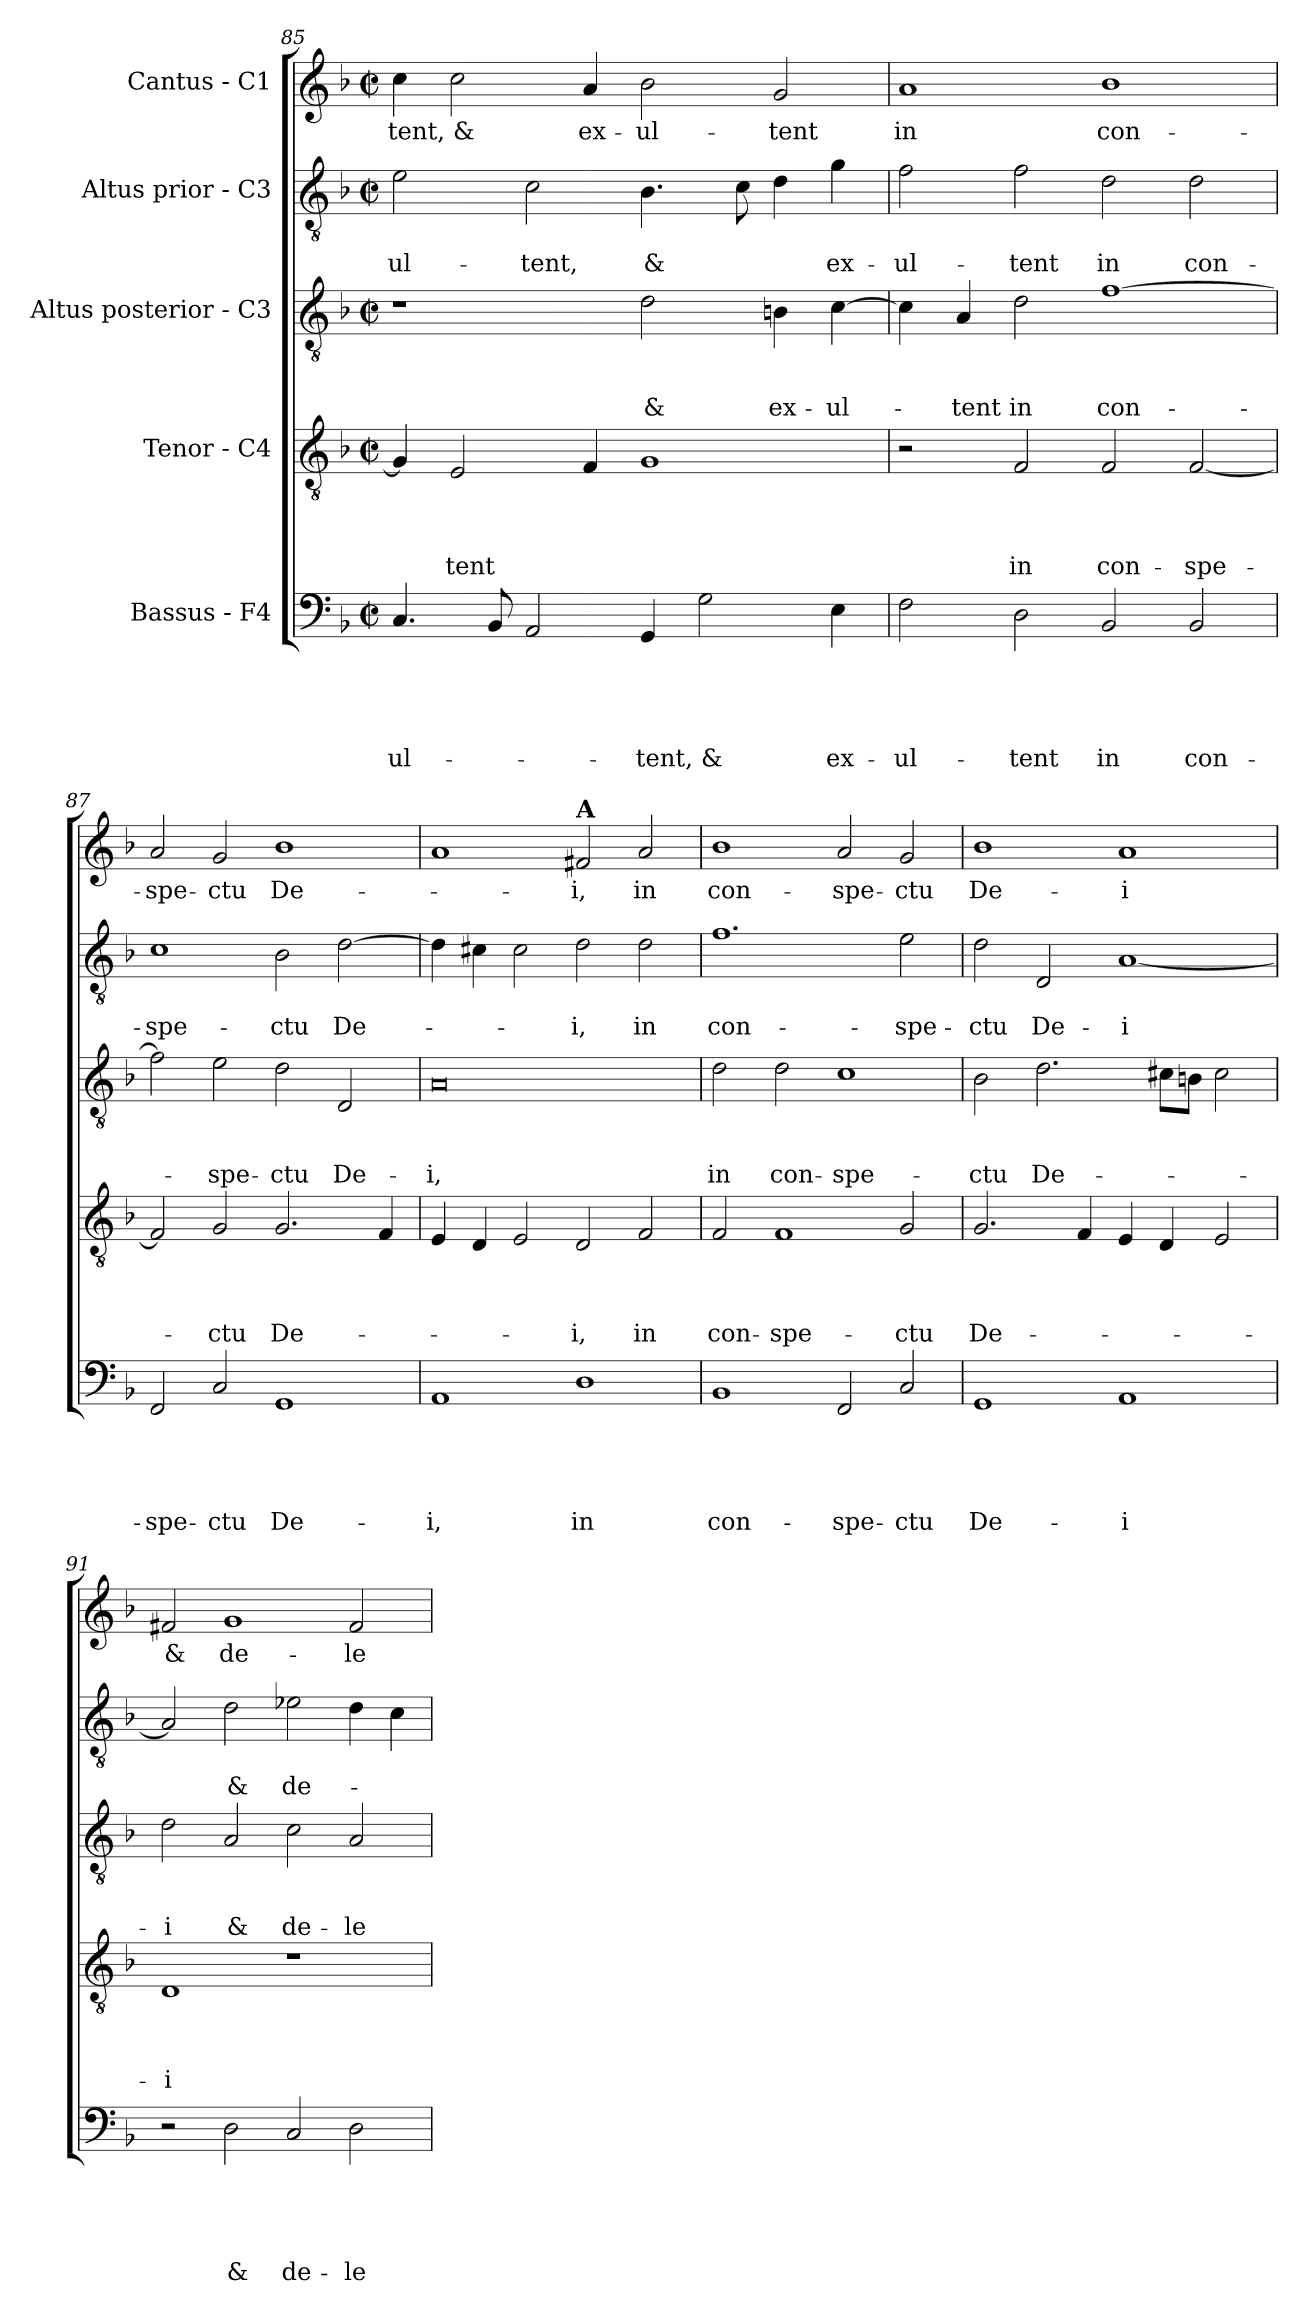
**kern	**text	**text	**text	**text	**text	**kern	**text	**text	**text	**text	**kern	**text	**text	**text	**kern	**text	**text	**kern	**text
*part5	*part5	*part5	*part5	*part5	*part5	*part4	*part4	*part4	*part4	*part4	*part3	*part3	*part3	*part3	*part2	*part2	*part2	*part1	*part1
*staff5	*staff5	*staff5	*staff5	*staff5	*staff5	*staff4	*staff4	*staff4	*staff4	*staff4	*staff3	*staff3	*staff3	*staff3	*staff2	*staff2	*staff2	*staff1	*staff1
*I"Bassus - F4	*	*	*	*	*	*I"Tenor - C4	*	*	*	*	*I"Altus posterior - C3	*	*	*	*I"Altus prior - C3	*	*	*I"Cantus - C1	*
*clefF4	*	*	*	*	*	*clefGv2	*	*	*	*	*clefGv2	*	*	*	*clefGv2	*	*	*clefG2	*
*k[b-]	*	*	*	*	*	*k[b-]	*	*	*	*	*k[b-]	*	*	*	*k[b-]	*	*	*k[b-]	*
*F:	*	*	*	*	*	*F:	*	*	*	*	*F:	*	*	*	*F:	*	*	*F:	*
*M2/2	*	*	*	*	*	*M2/2	*	*	*	*	*M2/2	*	*	*	*M2/2	*	*	*M2/2	*
*met(c|)	*	*	*	*	*	*met(c|)	*	*	*	*	*met(c|)	*	*	*	*met(c|)	*	*	*met(c|)	*
=85	=85	=85	=85	=85	=85	=85	=85	=85	=85	=85	=85	=85	=85	=85	=85	=85	=85	=85	=85
4.C/	.	.	.	.	-ul-	4G/]	.	.	.	.	1r	.	.	.	2e\	.	-ul-	4cc\	-tent,
.	.	.	.	.	.	2E/	.	.	.	-tent	.	.	.	.	.	.	.	2cc\	&
8BB-/	.	.	.	.	.	.	.	.	.	.	.	.	.	.	.	.	.	.	.
2AA/	.	.	.	.	.	.	.	.	.	.	.	.	.	.	2c\	.	-tent,	.	.
.	.	.	.	.	.	4F/	.	.	.	.	.	.	.	.	.	.	.	4a/	ex-
4GG/	.	.	.	.	-tent,	1G	.	.	.	.	2d\	.	.	&	4.B-\	.	&	2b-\	-ul-
2G\	.	.	.	.	&	.	.	.	.	.	.	.	.	.	.	.	.	.	.
.	.	.	.	.	.	.	.	.	.	.	.	.	.	.	8c\	.	.	.	.
.	.	.	.	.	.	.	.	.	.	.	4Bn\	.	.	ex-	4d\	.	.	2g/	-tent
4E\	.	.	.	.	ex-	.	.	.	.	.	[4c\	.	.	-ul-	4g\	.	ex-	.	.
!!LO:LB:g=z
=86	=86	=86	=86	=86	=86	=86	=86	=86	=86	=86	=86	=86	=86	=86	=86	=86	=86	=86	=86
2F\	.	.	.	.	-ul-	2r	.	.	.	.	4c\]	.	.	.	2f\	.	-ul-	1a	in
.	.	.	.	.	.	.	.	.	.	.	4A/	.	.	-tent	.	.	.	.	.
2D\	.	.	.	.	-tent	2F/	.	.	.	in	2d\	.	.	in	2f\	.	-tent	.	.
2BB-/	.	.	.	.	in	2F/	.	.	.	con-	[1f	.	.	con-	2d\	.	in	1b-	con-
2BB-/	.	.	.	.	con-	[2F/	.	.	.	-spe-	.	.	.	.	2d\	.	con-	.	.
=87	=87	=87	=87	=87	=87	=87	=87	=87	=87	=87	=87	=87	=87	=87	=87	=87	=87	=87	=87
2FF/	.	.	.	.	-spe-	2F/]	.	.	.	.	2f\]	.	.	.	1c	.	-spe-	2a/	-spe-
2C/	.	.	.	.	-ctu	2G/	.	.	.	-ctu	2e\	.	.	-spe-	.	.	.	2g/	-ctu
1GG	.	.	.	.	De-	2.G/	.	.	.	De-	2d\	.	.	-ctu	2B-\	.	-ctu	1b-	De-
.	.	.	.	.	.	.	.	.	.	.	2D/	.	.	De-	[2d\	.	De-	.	.
.	.	.	.	.	.	4F/	.	.	.	.	.	.	.	.	.	.	.	.	.
=88	=88	=88	=88	=88	=88	=88	=88	=88	=88	=88	=88	=88	=88	=88	=88	=88	=88	=88	=88
1AA	.	.	.	.	-i,	4E/	.	.	.	.	0A	.	.	-i,	4d\]	.	.	1a	.
.	.	.	.	.	.	4D/	.	.	.	.	.	.	.	.	4c#X\	.	.	.	.
.	.	.	.	.	.	2E/	.	.	.	.	.	.	.	.	2c#\	.	.	.	.
!	!	!	!	!	!	!	!	!	!	!	!	!	!	!	!	!	!	!LO:TX:a:B:t=A	!
1D	.	.	.	.	in	2D/	.	.	.	-i,	.	.	.	.	2d\	.	-i,	2f#X/	-i,
.	.	.	.	.	.	2F/	.	.	.	in	.	.	.	.	2d\	.	in	2a/	in
=89	=89	=89	=89	=89	=89	=89	=89	=89	=89	=89	=89	=89	=89	=89	=89	=89	=89	=89	=89
1BB-	.	.	.	.	con-	2F/	.	.	.	con-	2d\	.	.	in	1.f	.	con-	1b-	con-
.	.	.	.	.	.	1F	.	.	.	-spe-	2d\	.	.	con-	.	.	.	.	.
2FF/	.	.	.	.	-spe-	.	.	.	.	.	1c	.	.	-spe-	.	.	.	2a/	-spe-
2C/	.	.	.	.	-ctu	2G/	.	.	.	-ctu	.	.	.	.	2e\	.	-spe-	2g/	-ctu
=90	=90	=90	=90	=90	=90	=90	=90	=90	=90	=90	=90	=90	=90	=90	=90	=90	=90	=90	=90
1GG	.	.	.	.	De-	2.G/	.	.	.	De-	2B-\	.	.	-ctu	2d\	.	-ctu	1b-	De-
.	.	.	.	.	.	.	.	.	.	.	2.d\	.	.	De-	2D/	.	De-	.	.
.	.	.	.	.	.	4F/	.	.	.	.	.	.	.	.	.	.	.	.	.
1AA	.	.	.	.	-i	4E/	.	.	.	.	.	.	.	.	[1A	.	-i	1a	-i
.	.	.	.	.	.	4D/	.	.	.	.	8c#X\L	.	.	.	.	.	.	.	.
.	.	.	.	.	.	.	.	.	.	.	8Bn\J	.	.	.	.	.	.	.	.
.	.	.	.	.	.	2E/	.	.	.	.	2c#\	.	.	.	.	.	.	.	.
!!LO:PB:g=z
=91	=91	=91	=91	=91	=91	=91	=91	=91	=91	=91	=91	=91	=91	=91	=91	=91	=91	=91	=91
2r	.	.	.	.	.	1D	.	.	.	-i	2d\	.	.	-i	2A/]	.	.	2f#X/	&
2D\	.	.	.	.	&	.	.	.	.	.	2A/	.	.	&	2d\	.	&	1g	de-
2C/	.	.	.	.	de-	1r	.	.	.	.	2c\	.	.	de-	2e-X\	.	de-	.	.
2D\	.	.	.	.	-le-	.	.	.	.	.	2A/	.	.	-le-	4d\	.	.	2f#/	-le-
.	.	.	.	.	.	.	.	.	.	.	.	.	.	.	4c\	.	.	.	.
=	=	=	=	=	=	=	=	=	=	=	=	=	=	=	=	=	=	=	=
*-	*-	*-	*-	*-	*-	*-	*-	*-	*-	*-	*-	*-	*-	*-	*-	*-	*-	*-	*-
